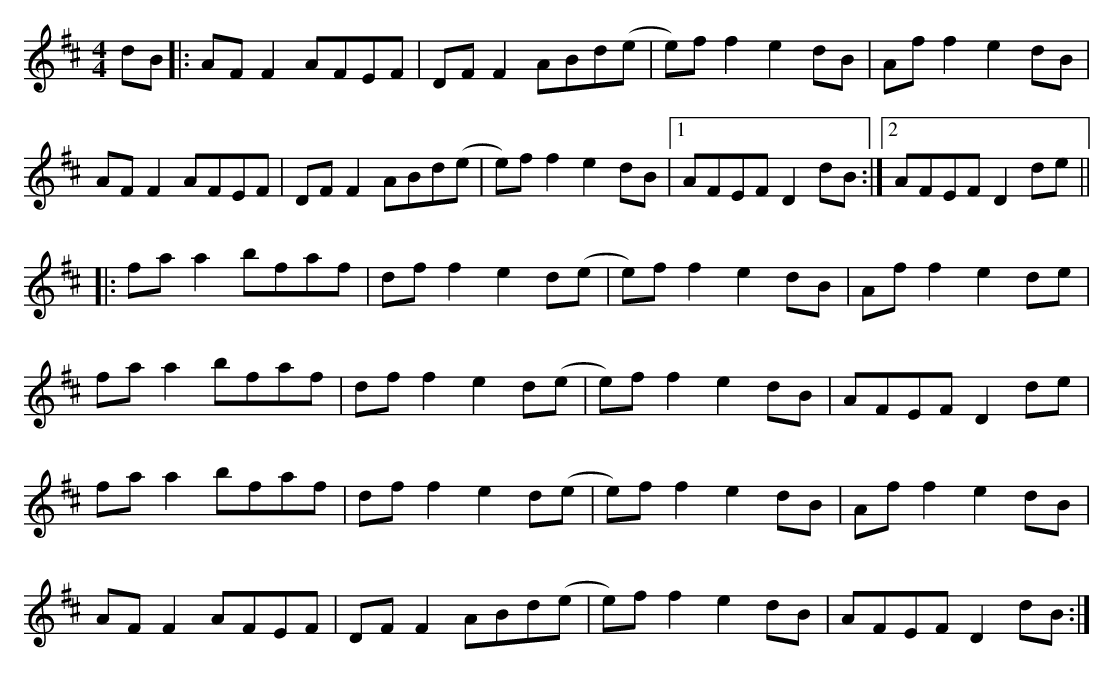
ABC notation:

X:1
M:4/4
K:D
dB|:AF F2 AFEF|DF F2 ABd(e|e)f f2 e2 dB|Af f2 e2 dB|
AF F2 AFEF|DF F2 ABd(e|e)f f2 e2 dB|1 AFEF D2 dB:|2 AFEF D2 de||
|:fa a2 bfaf|df f2 e2 d(e|e)f f2 e2 dB|Af f2 e2 de|
fa a2 bfaf|df f2 e2 d(e|e)f f2 e2 dB|AFEF D2 de|
fa a2 bfaf|df f2 e2 d(e|e)f f2 e2 dB|Af f2 e2 dB|
AF F2 AFEF|DF F2 ABd(e|e)f f2 e2 dB|AFEF D2 dB:|
